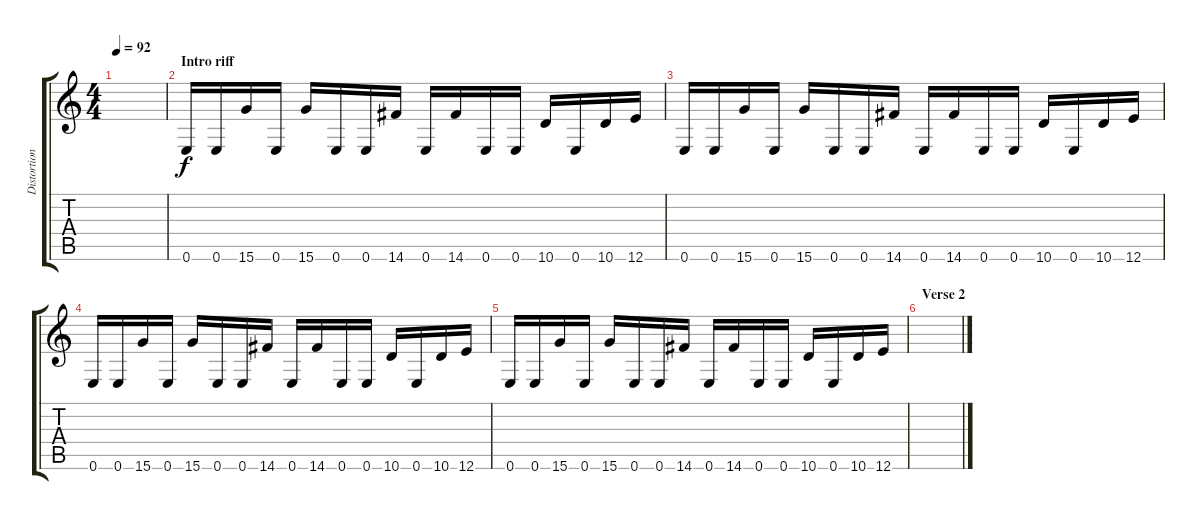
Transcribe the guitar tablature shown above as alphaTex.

\track ("Distortion Guitar" "Distortion") {instrument distortionguitar}
\staff {score tabs}
\tuning (E4 B3 G3 D3 A2 E2) {hide}
\ts (4 4)
\tempo 92
\clef g2
\ks c
|
\section ("" "Intro riff")
0.6.16 0.6.16 15.6.16 0.6.16 15.6.16 0.6.16 0.6.16 14.6.16 0.6.16 14.6.16 0.6.16 0.6.16 10.6.16 0.6.16 10.6.16 12.6.16 |
0.6.16 0.6.16 15.6.16 0.6.16 15.6.16 0.6.16 0.6.16 14.6.16 0.6.16 14.6.16 0.6.16 0.6.16 10.6.16 0.6.16 10.6.16 12.6.16 |
0.6.16 0.6.16 15.6.16 0.6.16 15.6.16 0.6.16 0.6.16 14.6.16 0.6.16 14.6.16 0.6.16 0.6.16 10.6.16 0.6.16 10.6.16 12.6.16 |
0.6.16 0.6.16 15.6.16 0.6.16 15.6.16 0.6.16 0.6.16 14.6.16 0.6.16 14.6.16 0.6.16 0.6.16 10.6.16 0.6.16 10.6.16 12.6.16 |
\section ("" "Verse 2")
